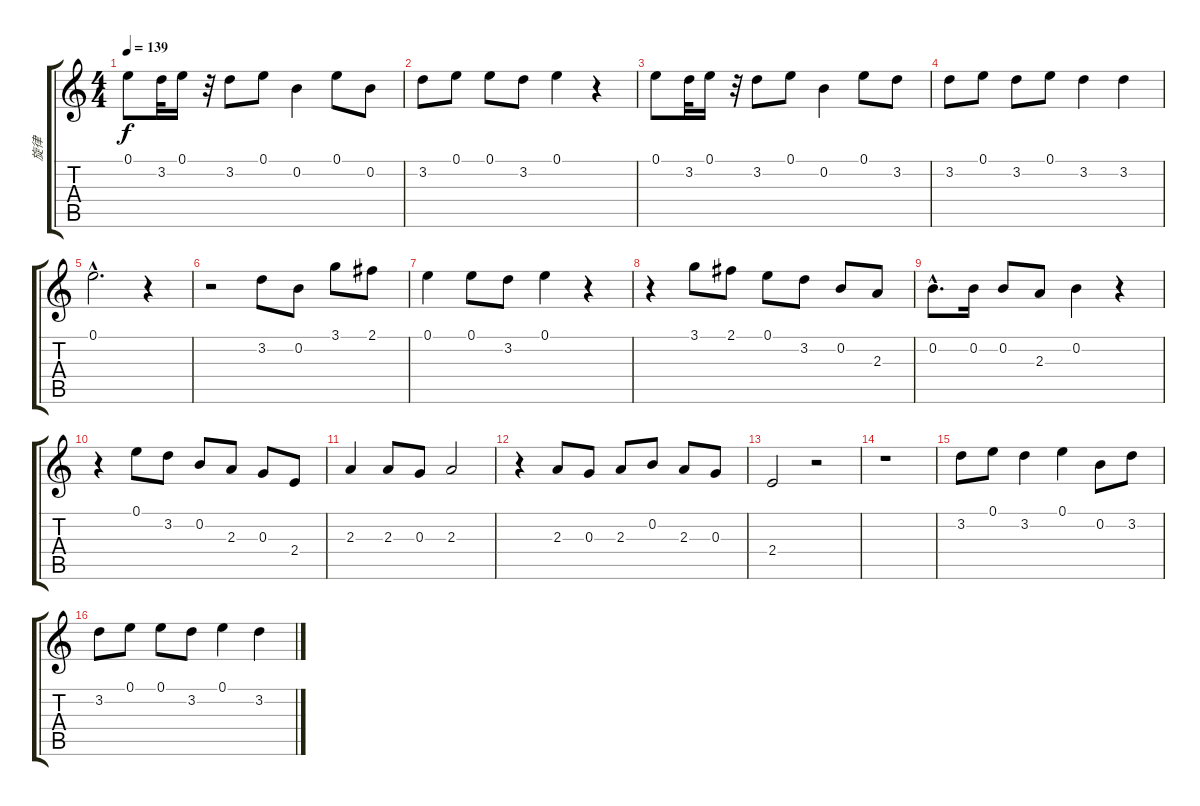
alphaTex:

\track ("旋律" "旋律") {instrument overdrivenguitar}
\staff {score tabs}
\tuning (E4 B3 G3 D3 A2 E2) {hide}
\ts (4 4)
\tempo 139
\clef g2
\ks c
0.1.8{dy f} 3.2.32 0.1.16 r.32 3.2.8 0.1.8 0.2.4 0.1.8 0.2.8 |
3.2.8 0.1.8 0.1.8 3.2.8 0.1.4 r.4 |
0.1.8 3.2.32 0.1.16 r.32 3.2.8 0.1.8 0.2.4 0.1.8 3.2.8 |
3.2.8 0.1.8 3.2.8 0.1.8 3.2.4 3.2.4 |
0.1{hac}.2{d} r.4 |
r.2 3.2.8 0.2.8 3.1.8 2.1.8 |
0.1.4 0.1.8 3.2.8 0.1.4 r.4 |
r.4 3.1.8 2.1.8 0.1.8 3.2.8 0.2.8 2.3.8 |
0.2{hac}.8{d} 0.2.16 0.2.8 2.3.8 0.2.4 r.4 |
r.4 0.1.8 3.2.8 0.2.8 2.3.8 0.3.8 2.4.8 |
2.3.4 2.3.8 0.3.8 2.3.2 |
r.4 2.3.8 0.3.8 2.3.8 0.2.8 2.3.8 0.3.8 |
2.4.2 r.2 |
r.1 |
3.2.8 0.1.8 3.2.4 0.1.4 0.2.8 3.2.8 |
3.2.8 0.1.8 0.1.8 3.2.8 0.1.4 3.2.4
